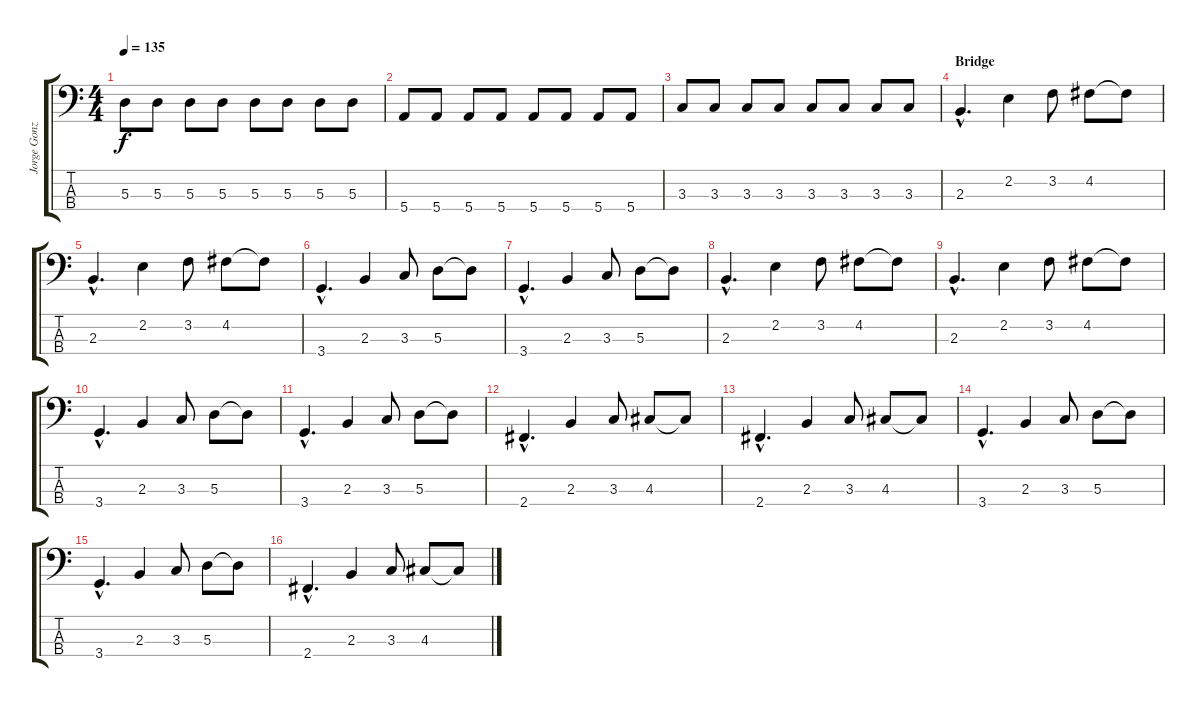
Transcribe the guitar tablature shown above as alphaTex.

\track ("Jorge Gonzalez" "Jorge Gonz") {instrument electricbasspick}
\staff {score tabs}
\tuning (G2 D2 A1 E1) {hide}
\ts (4 4)
\tempo 135
\clef f4
\ks c
5.3.8{dy f} 5.3.8 5.3.8 5.3.8 5.3.8 5.3.8 5.3.8 5.3.8 |
5.4.8 5.4.8 5.4.8 5.4.8 5.4.8 5.4.8 5.4.8 5.4.8 |
3.3.8 3.3.8 3.3.8 3.3.8 3.3.8 3.3.8 3.3.8 3.3.8 |
\section ("" "Bridge")
2.3{hac}.4{d} 2.2.4 3.2.8 4.2.8 4.2{t}.8 |
2.3{hac}.4{d} 2.2.4 3.2.8 4.2.8 4.2{t}.8 |
3.4{hac}.4{d} 2.3.4 3.3.8 5.3.8 5.3{t}.8 |
3.4{hac}.4{d} 2.3.4 3.3.8 5.3.8 5.3{t}.8 |
2.3{hac}.4{d} 2.2.4 3.2.8 4.2.8 4.2{t}.8 |
2.3{hac}.4{d} 2.2.4 3.2.8 4.2.8 4.2{t}.8 |
3.4{hac}.4{d} 2.3.4 3.3.8 5.3.8 5.3{t}.8 |
3.4{hac}.4{d} 2.3.4 3.3.8 5.3.8 5.3{t}.8 |
2.4{hac}.4{d} 2.3.4 3.3.8 4.3.8 4.3{t}.8 |
2.4{hac}.4{d} 2.3.4 3.3.8 4.3.8 4.3{t}.8 |
3.4{hac}.4{d} 2.3.4 3.3.8 5.3.8 5.3{t}.8 |
3.4{hac}.4{d} 2.3.4 3.3.8 5.3.8 5.3{t}.8 |
2.4{hac}.4{d} 2.3.4 3.3.8 4.3.8 4.3{t}.8
